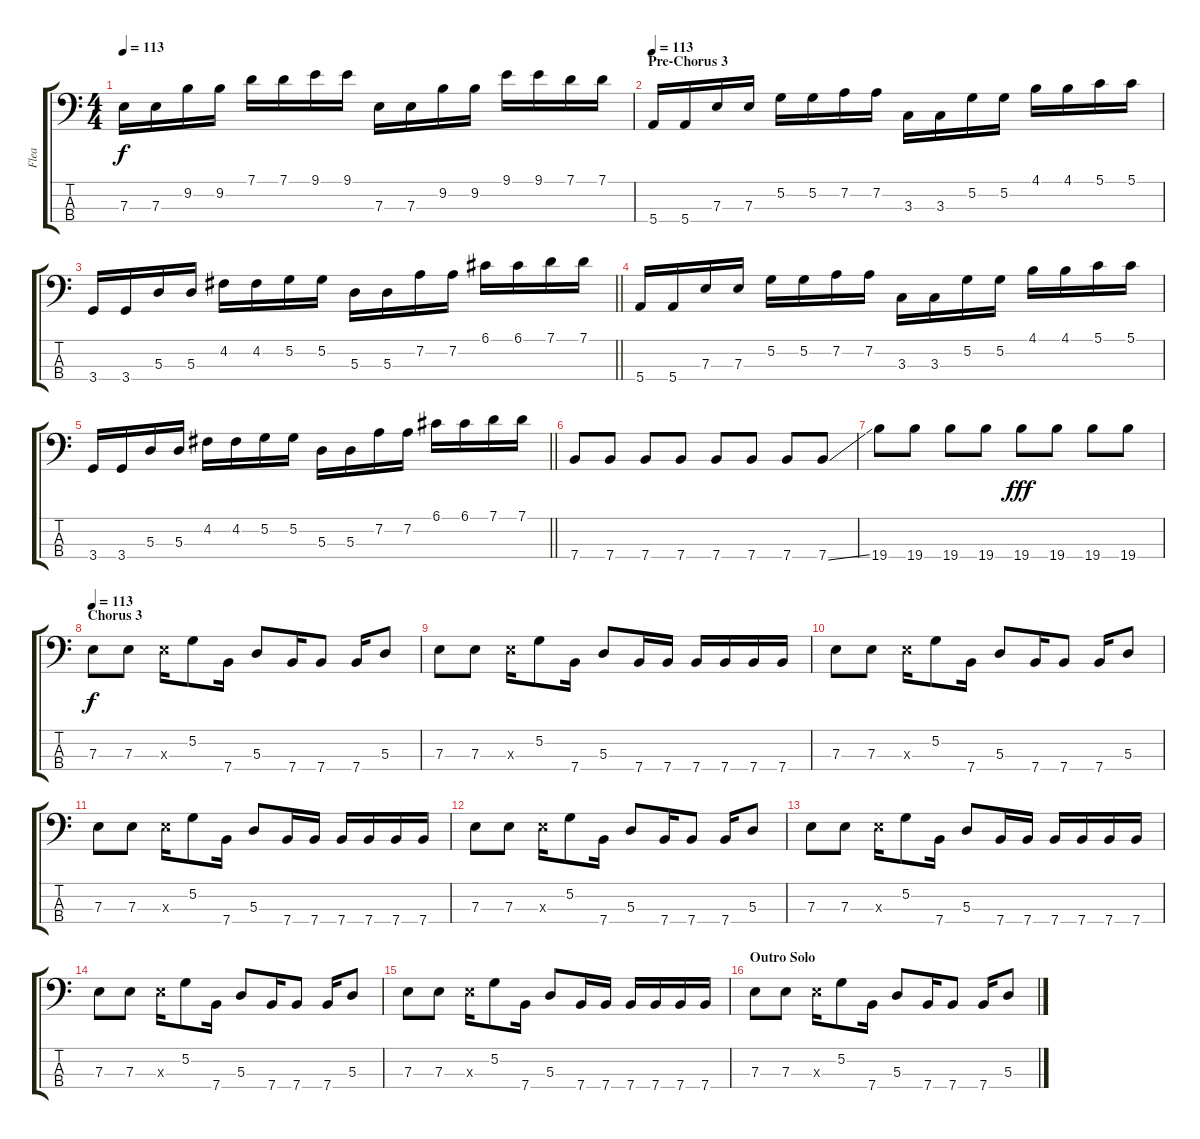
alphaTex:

\track ("Flea" "Flea") {instrument electricbassfinger}
\staff {score tabs}
\tuning (G2 D2 A1 E1) {hide}
\ts (4 4)
\tempo 113
\clef f4
\ks c
7.3.16{dy f} 7.3.16 9.2.16 9.2.16 7.1.16 7.1.16 9.1.16 9.1.16 7.3.16 7.3.16 9.2.16 9.2.16 9.1.16 9.1.16 7.1.16 7.1.16 |
\section ("" "Pre-Chorus 3")
\tempo 113
5.4.16 5.4.16 7.3.16 7.3.16 5.2.16 5.2.16 7.2.16 7.2.16 3.3.16 3.3.16 5.2.16 5.2.16 4.1.16 4.1.16 5.1.16 5.1.16 |
\barLineRight lightlight
3.4.16 3.4.16 5.3.16 5.3.16 4.2.16 4.2.16 5.2.16 5.2.16 5.3.16 5.3.16 7.2.16 7.2.16 6.1.16 6.1.16 7.1.16 7.1.16 |
5.4.16 5.4.16 7.3.16 7.3.16 5.2.16 5.2.16 7.2.16 7.2.16 3.3.16 3.3.16 5.2.16 5.2.16 4.1.16 4.1.16 5.1.16 5.1.16 |
\barLineRight lightlight
3.4.16 3.4.16 5.3.16 5.3.16 4.2.16 4.2.16 5.2.16 5.2.16 5.3.16 5.3.16 7.2.16 7.2.16 6.1.16 6.1.16 7.1.16 7.1.16 |
7.4.8 7.4.8 7.4.8 7.4.8 7.4.8 7.4.8 7.4.8 7.4{ss}.8 |
19.4.8 19.4.8 19.4.8 19.4.8 19.4.8{dy fff} 19.4.8 19.4.8 19.4.8 |
\section ("" "Chorus 3")
\tempo 113
7.3.8{dy f} 7.3.8 7.3{x}.16 5.2.8 7.4.16 5.3.8 7.4.16 7.4.8 7.4.16 5.3.8 |
7.3.8 7.3.8 7.3{x}.16 5.2.8 7.4.16 5.3.8 7.4.16 7.4.16 7.4.16 7.4.16 7.4.16 7.4.16 |
7.3.8 7.3.8 7.3{x}.16 5.2.8 7.4.16 5.3.8 7.4.16 7.4.8 7.4.16 5.3.8 |
7.3.8 7.3.8 7.3{x}.16 5.2.8 7.4.16 5.3.8 7.4.16 7.4.16 7.4.16 7.4.16 7.4.16 7.4.16 |
7.3.8 7.3.8 7.3{x}.16 5.2.8 7.4.16 5.3.8 7.4.16 7.4.8 7.4.16 5.3.8 |
7.3.8 7.3.8 7.3{x}.16 5.2.8 7.4.16 5.3.8 7.4.16 7.4.16 7.4.16 7.4.16 7.4.16 7.4.16 |
7.3.8 7.3.8 7.3{x}.16 5.2.8 7.4.16 5.3.8 7.4.16 7.4.8 7.4.16 5.3.8 |
7.3.8 7.3.8 7.3{x}.16 5.2.8 7.4.16 5.3.8 7.4.16 7.4.16 7.4.16 7.4.16 7.4.16 7.4.16 |
\section ("" "Outro Solo")
7.3.8 7.3.8 7.3{x}.16 5.2.8 7.4.16 5.3.8 7.4.16 7.4.8 7.4.16 5.3.8
